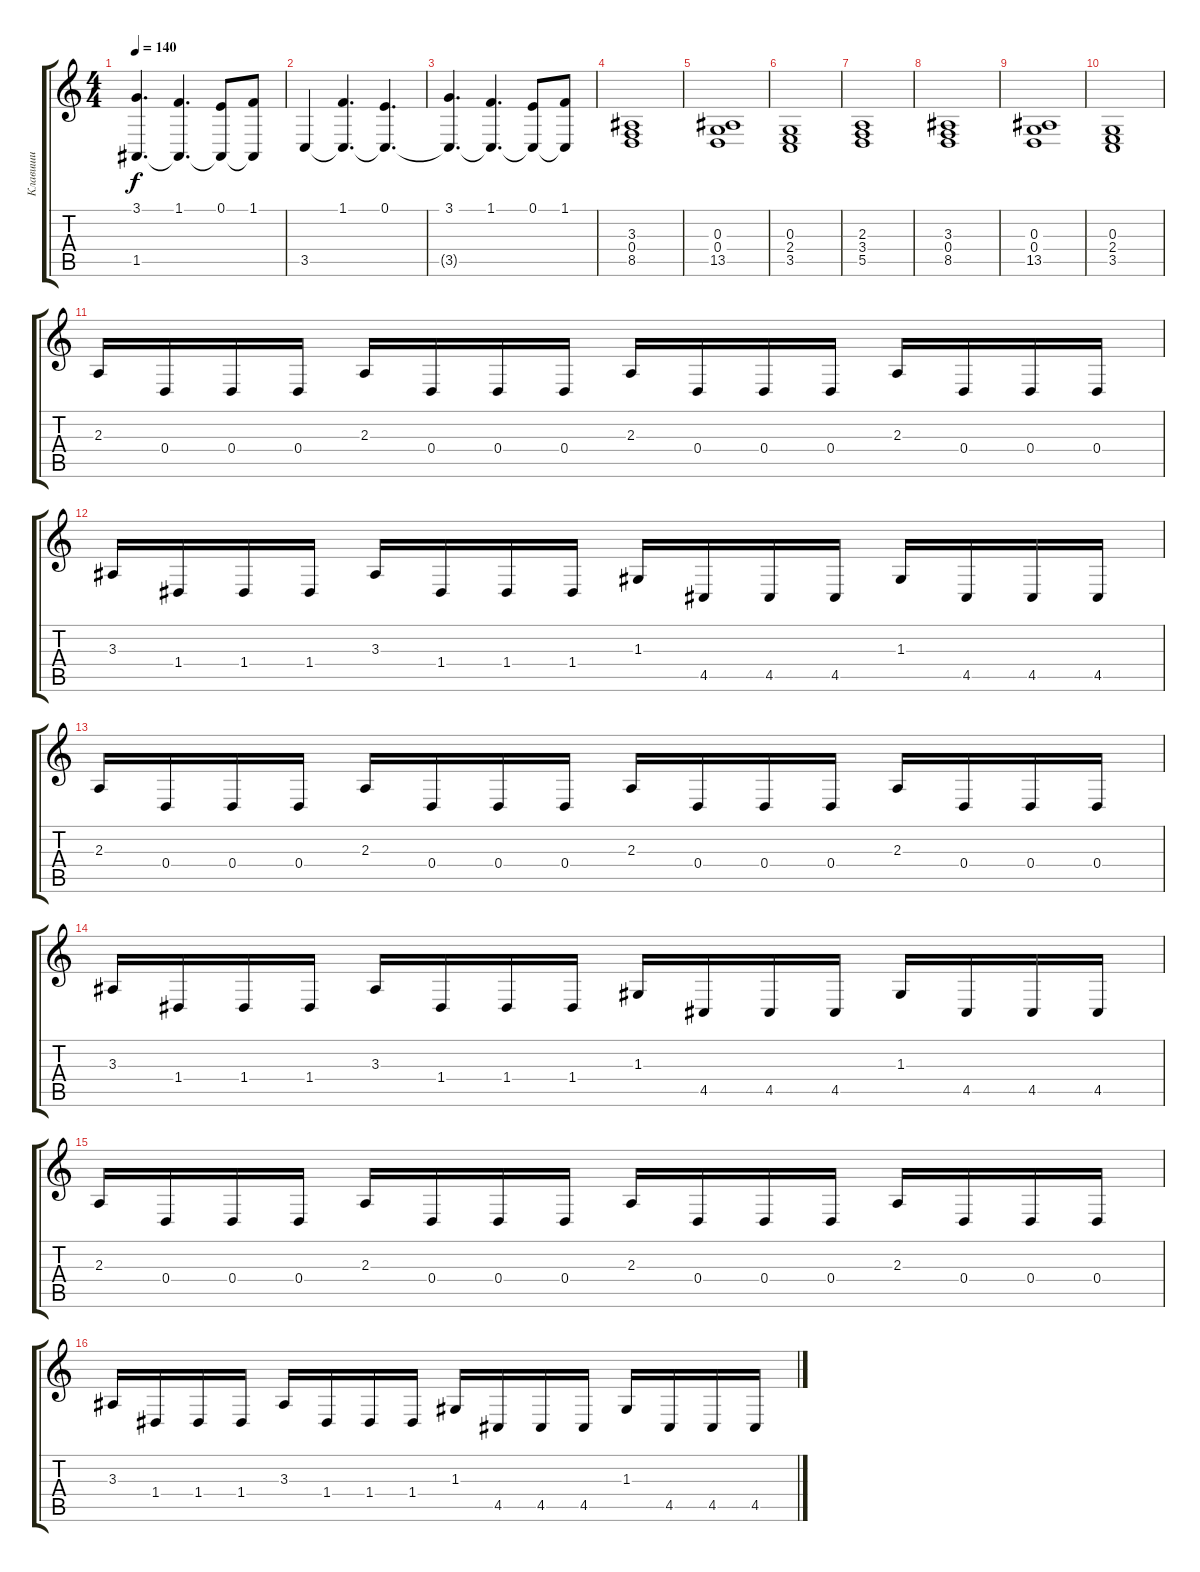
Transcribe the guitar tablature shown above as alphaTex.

\track ("Клавиши" "Клавиши") {instrument choiraahs}
\staff {score tabs}
\tuning (E4 B3 G3 D3 A2 E2) {hide}
\ts (4 4)
\tempo 140
\clef g2
\ks c
(3.1 1.5{t}).4{d dy f} (1.1 1.5{t}).4{d} (0.1 1.5{t}).8 (1.1 1.5{t}).8 |
3.5.4 (1.1 3.5{t}).4{d} (0.1 3.5{t}).4{d} |
(3.1 3.5{t}).4{d} (1.1 3.5{t}).4{d} (0.1 3.5{t}).8 (1.1 3.5{t}).8 |
(3.3 0.4 8.5).1 |
(0.3 0.4 13.5).1 |
(0.3 2.4 3.5).1 |
(2.3 3.4 5.5).1 |
(3.3 0.4 8.5).1 |
(0.3 0.4 13.5).1 |
(0.3 2.4 3.5).1 |
2.3.16{volume 16 instrument synthbrass1} 0.4.16 0.4.16 0.4.16 2.3.16 0.4.16 0.4.16 0.4.16 2.3.16 0.4.16 0.4.16 0.4.16 2.3.16 0.4.16 0.4.16 0.4.16 |
3.3.16 1.4.16 1.4.16 1.4.16 3.3.16 1.4.16 1.4.16 1.4.16 1.3.16 4.5.16 4.5.16 4.5.16 1.3.16 4.5.16 4.5.16 4.5.16 |
2.3.16 0.4.16 0.4.16 0.4.16 2.3.16 0.4.16 0.4.16 0.4.16 2.3.16 0.4.16 0.4.16 0.4.16 2.3.16 0.4.16 0.4.16 0.4.16 |
3.3.16 1.4.16 1.4.16 1.4.16 3.3.16 1.4.16 1.4.16 1.4.16 1.3.16 4.5.16 4.5.16 4.5.16 1.3.16 4.5.16 4.5.16 4.5.16 |
2.3.16 0.4.16 0.4.16 0.4.16 2.3.16 0.4.16 0.4.16 0.4.16 2.3.16 0.4.16 0.4.16 0.4.16 2.3.16 0.4.16 0.4.16 0.4.16 |
3.3.16 1.4.16 1.4.16 1.4.16 3.3.16 1.4.16 1.4.16 1.4.16 1.3.16 4.5.16 4.5.16 4.5.16 1.3.16 4.5.16 4.5.16 4.5.16
